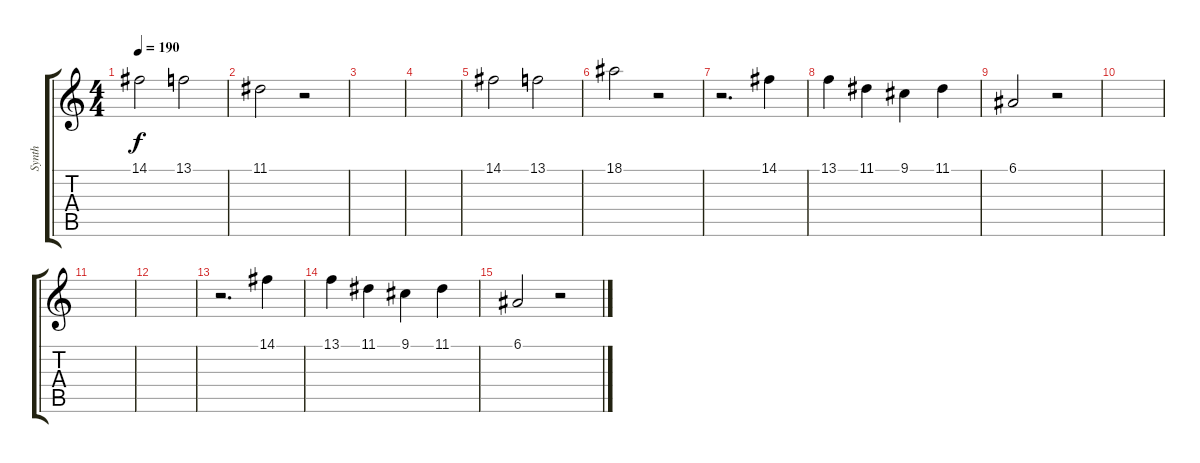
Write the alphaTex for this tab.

\track ("Synth" "Synth") {instrument musicbox}
\staff {score tabs}
\tuning (E4 B3 G3 D3 A2 E2) {hide}
\ts (4 4)
\tempo 190
\clef g2
\ks c
14.1.2{dy f} 13.1.2 |
11.1.2 r.2 |
|
|
14.1.2 13.1.2 |
18.1.2 r.2 |
r.2{d} 14.1.4 |
13.1.4 11.1.4 9.1.4 11.1.4 |
6.1.2 r.2 |
|
|
|
r.2{d} 14.1.4 |
13.1.4 11.1.4 9.1.4 11.1.4 |
6.1.2 r.2
